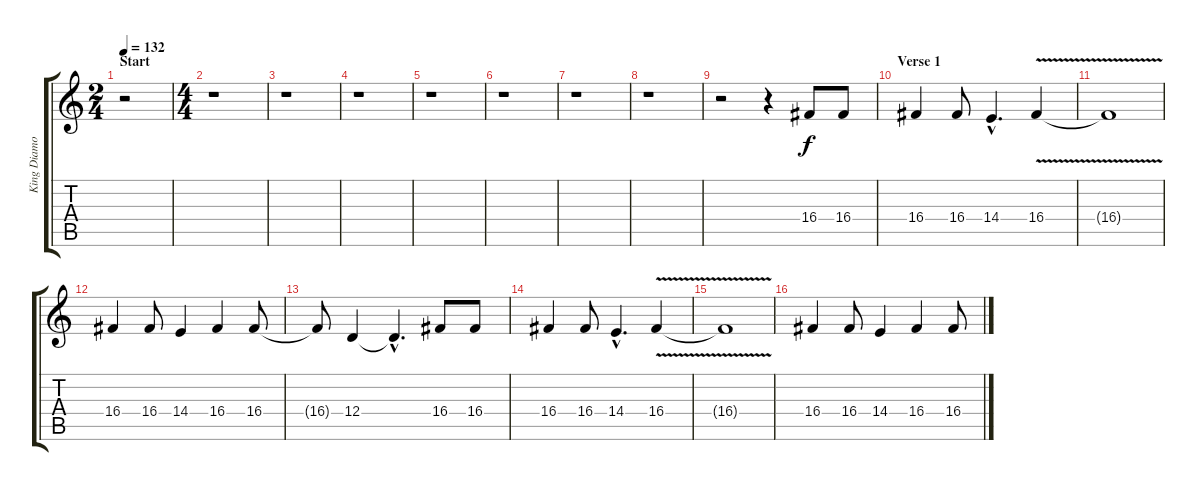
\track ("King Diamond" "King Diamo") {instrument drawbarorgan}
\staff {score tabs}
\tuning (E4 B3 G3 D3 A2 E2) {hide}
\ts (2 4)
\section ("" "Start")
\tempo 132
\clef g2
\ks c
r.2{dy f instrument drawbarorgan} |
\ts (4 4)
r.1 |
r.1 |
r.1 |
r.1 |
r.1 |
r.1 |
r.1 |
r.2 r.4 16.4.8 16.4.8 |
\section ("" "Verse 1")
16.4.4 16.4.8 14.4{hac}.4{d} 16.4{v}.4 |
16.4{t}.1 |
16.4.4 16.4.8 14.4.4 16.4.4 16.4.8 |
16.4{t}.8 12.4.4 12.4{hac t}.4{d} 16.4.8 16.4.8 |
16.4.4 16.4.8 14.4{hac}.4{d} 16.4{v}.4 |
16.4{t}.1 |
16.4.4 16.4.8 14.4.4 16.4.4 16.4.8
